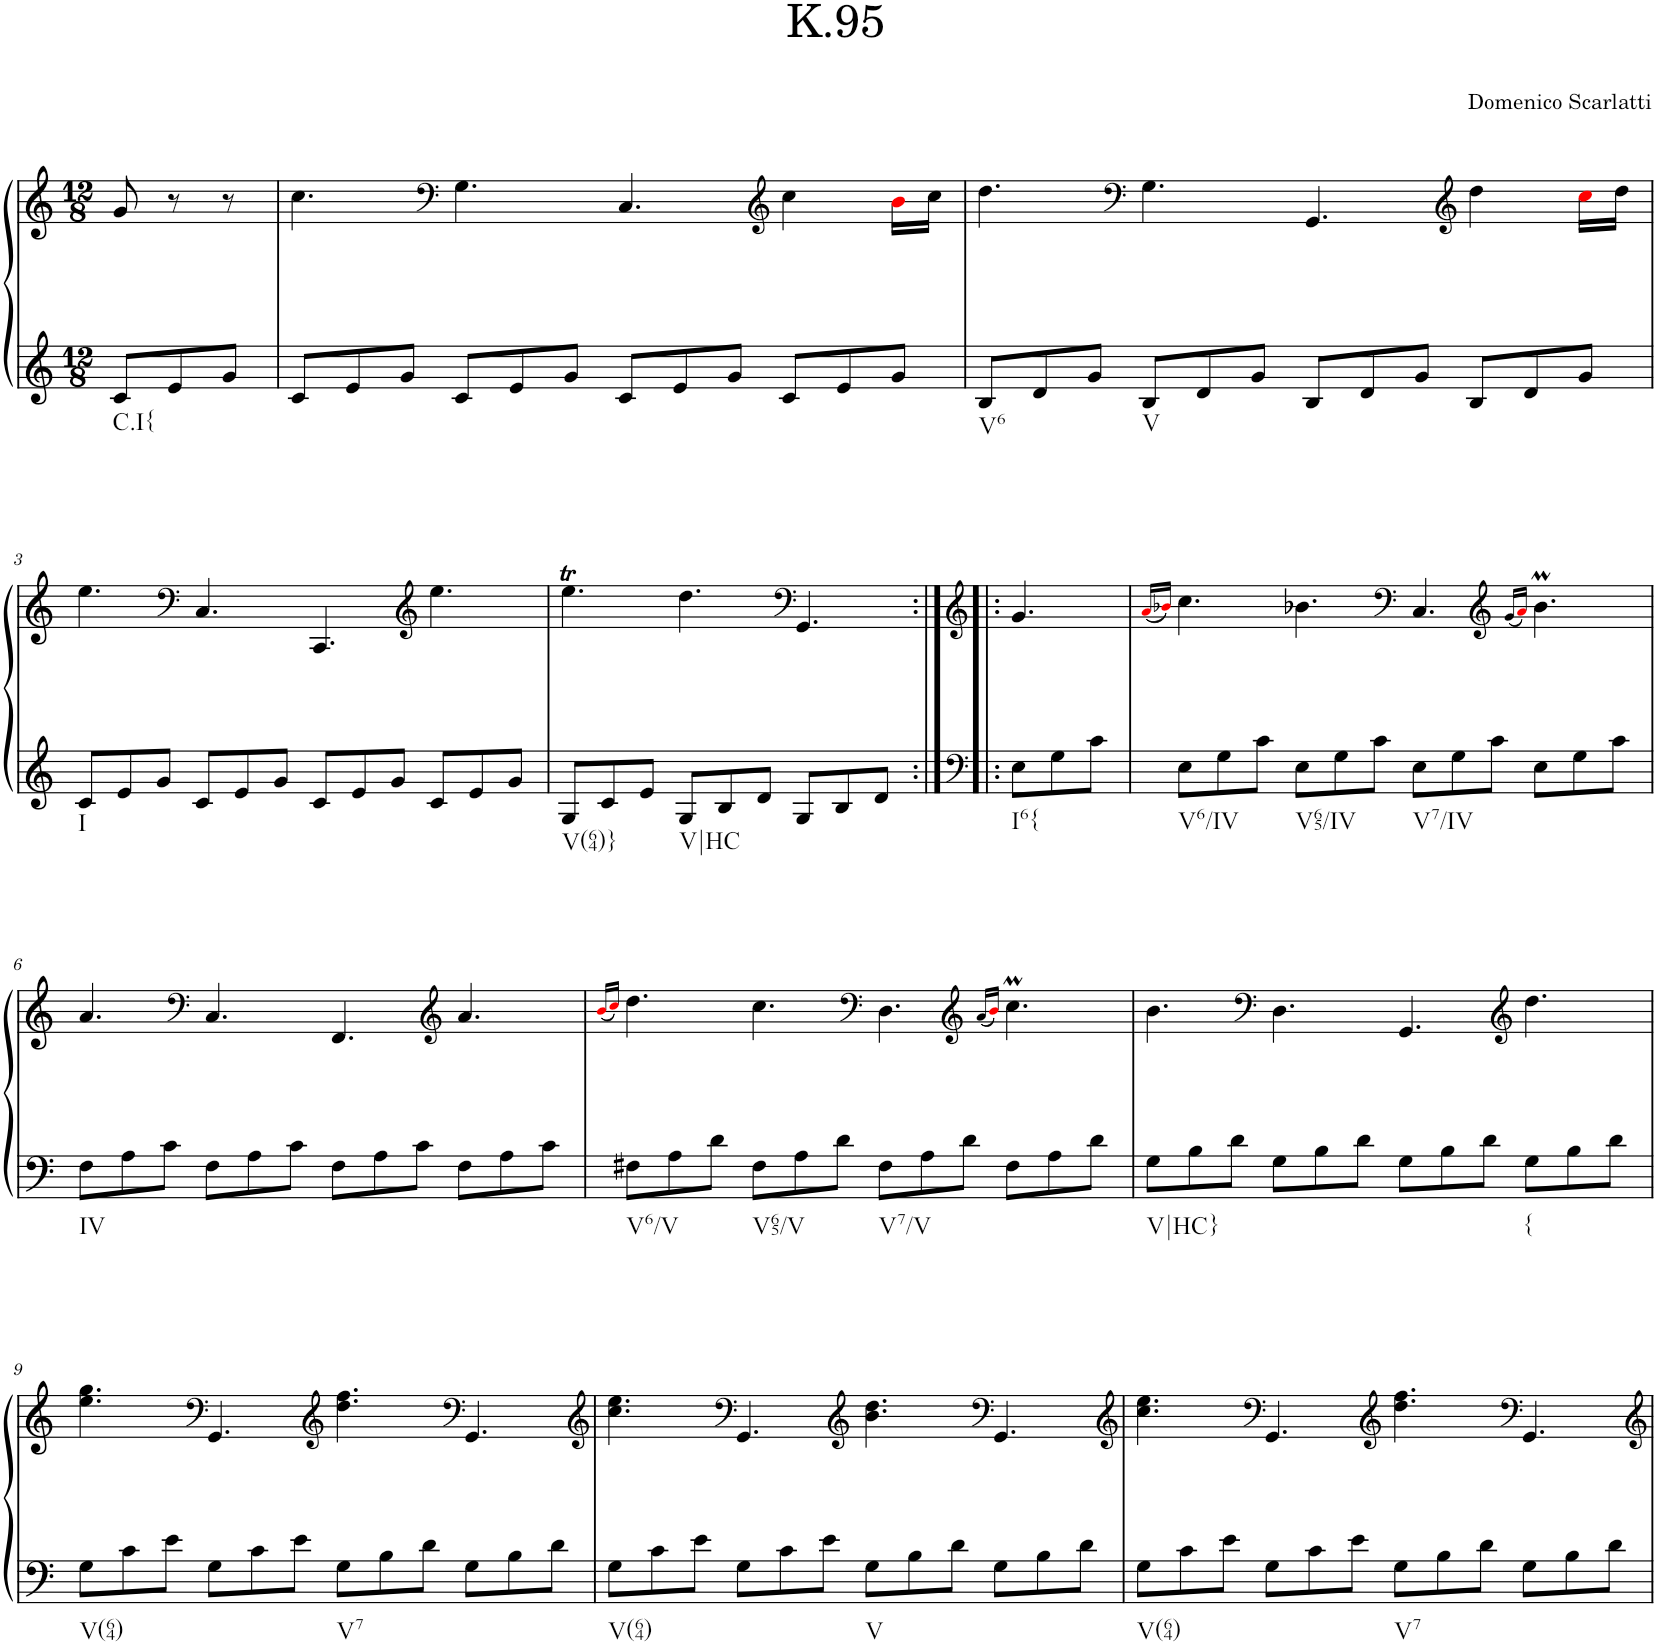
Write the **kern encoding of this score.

**kern	**kern
*part1	*part1
*staff2	*staff1
*I"Piano	*
*I'Pno.	*
*clefG2	*clefG2
*k[]	*k[]
*M12/8	*M12/8
=	=
!LO:TX:b:t=C.I{	!
8c/L	8g/
8e/	8r
8g/J	8r
=1	=1
8c/L	4.cc\
8e/	.
8g/J	.
*	*clefF4
8c/L	4.G\
8e/	.
8g/J	.
8c/L	4.C/
8e/	.
8g/J	.
*	*clefG2
8c/L	4cc\
8e/	.
8g/J	16bi\LL
.	16cc\JJ
=2	=2
!LO:TX:b:t=V6	!
8B/L	4.dd\
8d/	.
8g/J	.
*	*clefF4
!LO:TX:b:t=V	!
8B/L	4.G\
8d/	.
8g/J	.
8B/L	4.GG/
8d/	.
8g/J	.
*	*clefG2
8B/L	4dd\
8d/	.
8g/J	16cci\LL
.	16dd\JJ
!!LO:LB:g=z
=3	=3
!LO:TX:b:t=I	!
8c/L	4.ee\
8e/	.
8g/J	.
*	*clefF4
8c/L	4.C/
8e/	.
8g/J	.
8c/L	4.CC/
8e/	.
8g/J	.
*	*clefG2
8c/L	4.ee\
8e/	.
8g/J	.
=4	=4
!LO:TX:b:t=V(64)}	!
8G/L	4.eet\
8c/	.
8e/J	.
!LO:TX:b:t=V|HC	!
8G/L	4.dd\
8B/	.
8d/J	.
*	*clefF4
8G/L	4.GG/
8B/	.
8d/J	.
=4X1:|!|:	=4X1:|!|:
*clefF4	*clefG2
!LO:TX:b:t=I6{	!
8E\L	4.g/
8G\	.
8c\J	.
=5	=5
.	(16qai/LL
.	16qb-Xi/JJ)
!LO:TX:b:t=V6/IV	!
8E\L	4.cc\
8G\	.
8c\J	.
!LO:TX:b:t=V65/IV	!
8E\L	4.b-X\
8G\	.
8c\J	.
*	*clefF4
!LO:TX:b:t=V7/IV	!
8E\L	4.C/
8G\	.
8c\J	.
*	*clefG2
.	(16qg/LL
.	16qai/JJ)
8E\L	4.b-M\
8G\	.
8c\J	.
!!LO:LB:g=z
=6	=6
!LO:TX:b:t=IV	!
8F\L	4.a/
8A\	.
8c\J	.
*	*clefF4
8F\L	4.C/
8A\	.
8c\J	.
8F\L	4.FF/
8A\	.
8c\J	.
*	*clefG2
8F\L	4.a/
8A\	.
8c\J	.
=7	=7
.	(16qbi/LL
.	16qcci/JJ)
!LO:TX:b:t=V6/V	!
8F#X\L	4.dd\
8A\	.
8d\J	.
!LO:TX:b:t=V65/V	!
8F#\L	4.cc\
8A\	.
8d\J	.
*	*clefF4
!LO:TX:b:t=V7/V	!
8F#\L	4.D\
8A\	.
8d\J	.
*	*clefG2
.	(16qa/LL
.	16qbi/JJ)
8F#\L	4.ccM\
8A\	.
8d\J	.
=8	=8
!LO:TX:b:t=V|HC}	!
8G\L	4.b\
8B\	.
8d\J	.
*	*clefF4
8G\L	4.D\
8B\	.
8d\J	.
8G\L	4.GG/
8B\	.
8d\J	.
*	*clefG2
!LO:TX:b:t={	!
8G\L	4.dd\
8B\	.
8d\J	.
!!LO:LB:g=z
=9	=9
!LO:TX:b:t=V(64)	!
8G\L	4.ee\ 4.gg\
8c\	.
8e\J	.
*	*clefF4
8G\L	4.GG/
8c\	.
8e\J	.
*	*clefG2
!LO:TX:b:t=V7	!
8G\L	4.dd\ 4.ff\
8B\	.
8d\J	.
*	*clefF4
8G\L	4.GG/
8B\	.
8d\J	.
=10	=10
*	*clefG2
!LO:TX:b:t=V(64)	!
8G\L	4.cc\ 4.ee\
8c\	.
8e\J	.
*	*clefF4
8G\L	4.GG/
8c\	.
8e\J	.
*	*clefG2
!LO:TX:b:t=V	!
8G\L	4.b\ 4.dd\
8B\	.
8d\J	.
*	*clefF4
8G\L	4.GG/
8B\	.
8d\J	.
=11	=11
*	*clefG2
!LO:TX:b:t=V(64)	!
8G\L	4.cc\ 4.ee\
8c\	.
8e\J	.
*	*clefF4
8G\L	4.GG/
8c\	.
8e\J	.
*	*clefG2
!LO:TX:b:t=V7	!
8G\L	4.dd\ 4.ff\
8B\	.
8d\J	.
*	*clefF4
8G\L	4.GG/
8B\	.
8d\J	.
=	=
*-	*-
